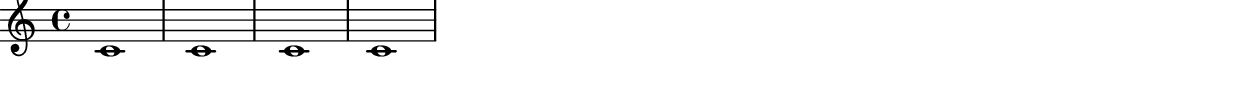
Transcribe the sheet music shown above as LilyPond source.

%% Generated by lilypond-book
%% Options: [exampleindent=10.16\mm,indent=0\mm,line-width=160\mm,paper-height=845.047\pt,paper-width=597.508\pt,papersize='(cons (* 597.508 pt) (* 845.047 pt))]
\include "lilypond-book-preamble.ly"


% ****************************************************************
% Start cut-&-pastable-section
% ****************************************************************

#(ly:set-option 'eps-box-padding 3.000000)



\paper {
  #(set-paper-size '(cons (* 597.508 pt) (* 845.047 pt)))
  indent = 0\mm
  line-width = 160\mm
  % offset the left padding, also add 1mm as lilypond creates cropped
  % images with a little space on the right
  line-width = #(- line-width (* mm  3.000000) (* mm 1))
}

\layout {
  
}




% ****************************************************************
% ly snippet:
% ****************************************************************
\sourcefilename "/lilypond-2.25.21/input/regression/fret-diagrams-landscape.ly"
\sourcefileline 0
\version "2.21.0"

\header {
  texidoc="
Fret diagrams can be presented in landscape mode.

"
}

\layout { ragged-right = ##t }

<<
  \chords {
    c1 |
    c1 |
    c1 |
    c1
  }

  \new Voice {
    \textLengthOn
    \override TextScript.fret-diagram-details.orientation = #'landscape

     %% C major for guitar, regular style
    c'1 ^\markup {
            \fret-diagram "6-x;5-3-3;4-2-2;3-o;2-1;1-o;"}

     %% C major for guitar with barre on fret 3, regular style
    \once \override TextScript.fret-diagram-details.label-dir = #LEFT
    \once \override TextScript.fret-diagram-details.barre-type = #'straight
    c' ^\markup {
            \fret-diagram 
               "f:1;s:1.2;6-x;c:5-1-3;5-3-1;4-5-2;3-5-3;2-5-4;1-3-1;"}

     %% C major for guitar with two barres, regular style

    c' ^\markup {
            \fret-diagram 
              "f:2;h:5;6-x;c:5-1-3;5-3-1;c:4-2-5;4-5-4;3-5-4;2-5-4;1-3-1;"}
   
     %% C major for guitar, with capo 
    c' ^\markup {
            \fret-diagram-verbose #'((mute 6)
                                     (capo 3)
                                     (place-fret 4 5 1)
                                     (place-fret 3 5 2)
                                     (place-fret 2 5 3))}

 }
>>





% ****************************************************************
% end ly snippet
% ****************************************************************
